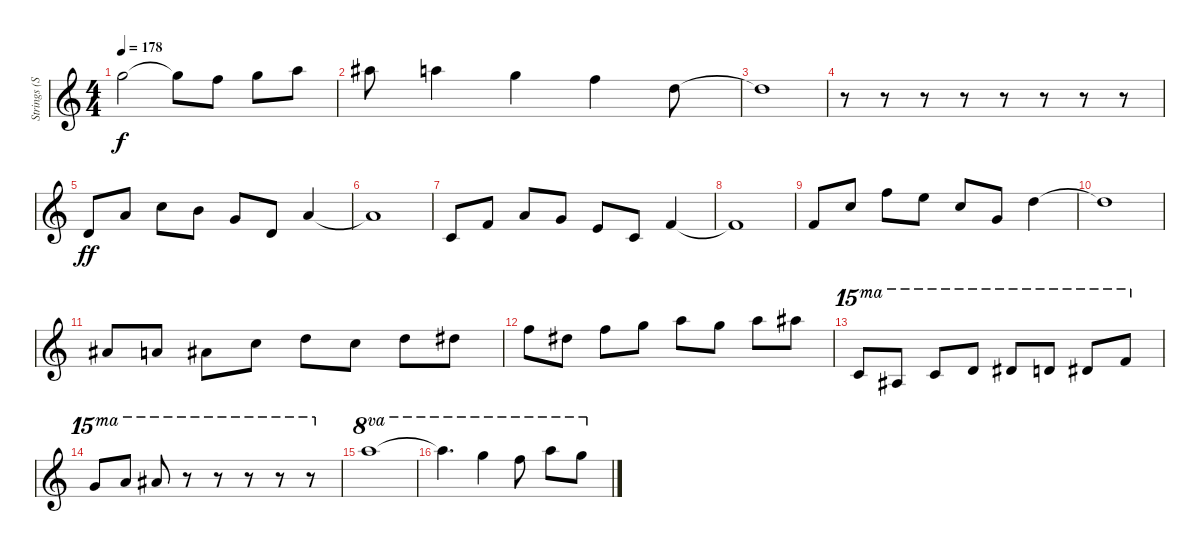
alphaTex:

\track ("Strings (Staff 1)" "Strings (S") {instrument acousticgrandpiano}
\staff {score}
\tuning (E4 B3 G3 D3 A2 E2 B1) {hide}
\ts (4 4)
\tempo 178
\clef g2
\ks c
15.1.2{dy f} 15.1{t}.8 13.1.8 15.1.8 17.1.8 |
18.1.8 17.1.4 15.1.4 13.1.4 10.1.8 |
10.1{t}.1 |
r.8 r.8 r.8 r.8 r.8 r.8 r.8 r.8 |
\section ("" "")
3.2.8{dy ff} 5.1.8 8.1.8 7.1.8 3.1.8 3.2.8 5.1.4 |
5.1{t}.1 |
1.2.8 1.1.8 5.1.8 3.1.8 0.1.8 1.2.8 1.1.4 |
1.1{t}.1 |
1.1.8 8.1.8 13.1.8 12.1.8 8.1.8 3.1.8 10.1.4 |
10.1{t}.1 |
6.1.8 5.1.8 6.1.8 8.1.8 10.1.8 8.1.8 10.1.8 11.1.8 |
13.1.8 11.1.8 13.1.8 15.1.8 17.1.8 15.1.8 17.1.8 18.1.8 |
20.1.8{ot 15ma} 18.1.8{ot 15ma} 20.1.8{ot 15ma} 22.1.8{ot 15ma} 23.1.8{ot 15ma} 22.1.8{ot 15ma} 23.1.8{ot 15ma} 25.1.8{ot 15ma} |
27.1.8{ot 15ma} 29.1.8{ot 15ma} 30.1.8{ot 15ma} r.8{ot 15ma} r.8{ot 15ma} r.8{ot 15ma} r.8{ot 15ma} r.8{ot 15ma} |
\section ("" "")
29.1.1{ot 8va} |
29.1{t}.4{d ot 8va} 27.1.4{ot 8va} 25.1.8{ot 8va} 29.1.8{ot 8va} 27.1.8{ot 8va}
